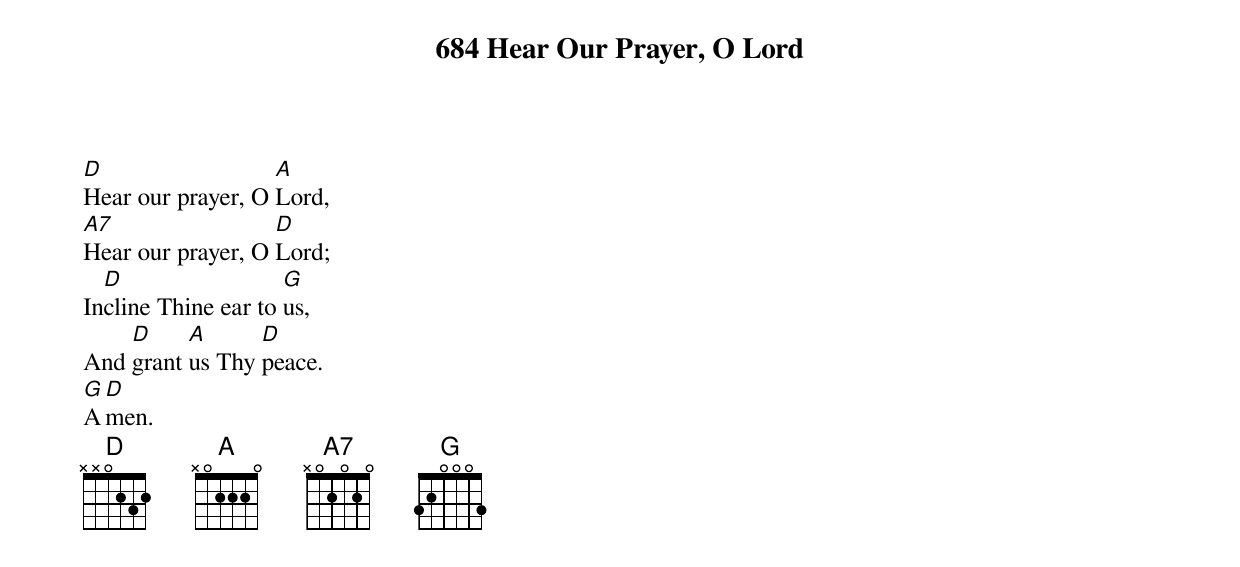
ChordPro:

{title: 684 Hear Our Prayer, O Lord}
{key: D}

[D]Hear our prayer, O [A]Lord,
[A7]Hear our prayer, O [D]Lord;
In[D]cline Thine ear to [G]us,
And [D]grant [A]us Thy [D]peace.
[G]A[D]men.
